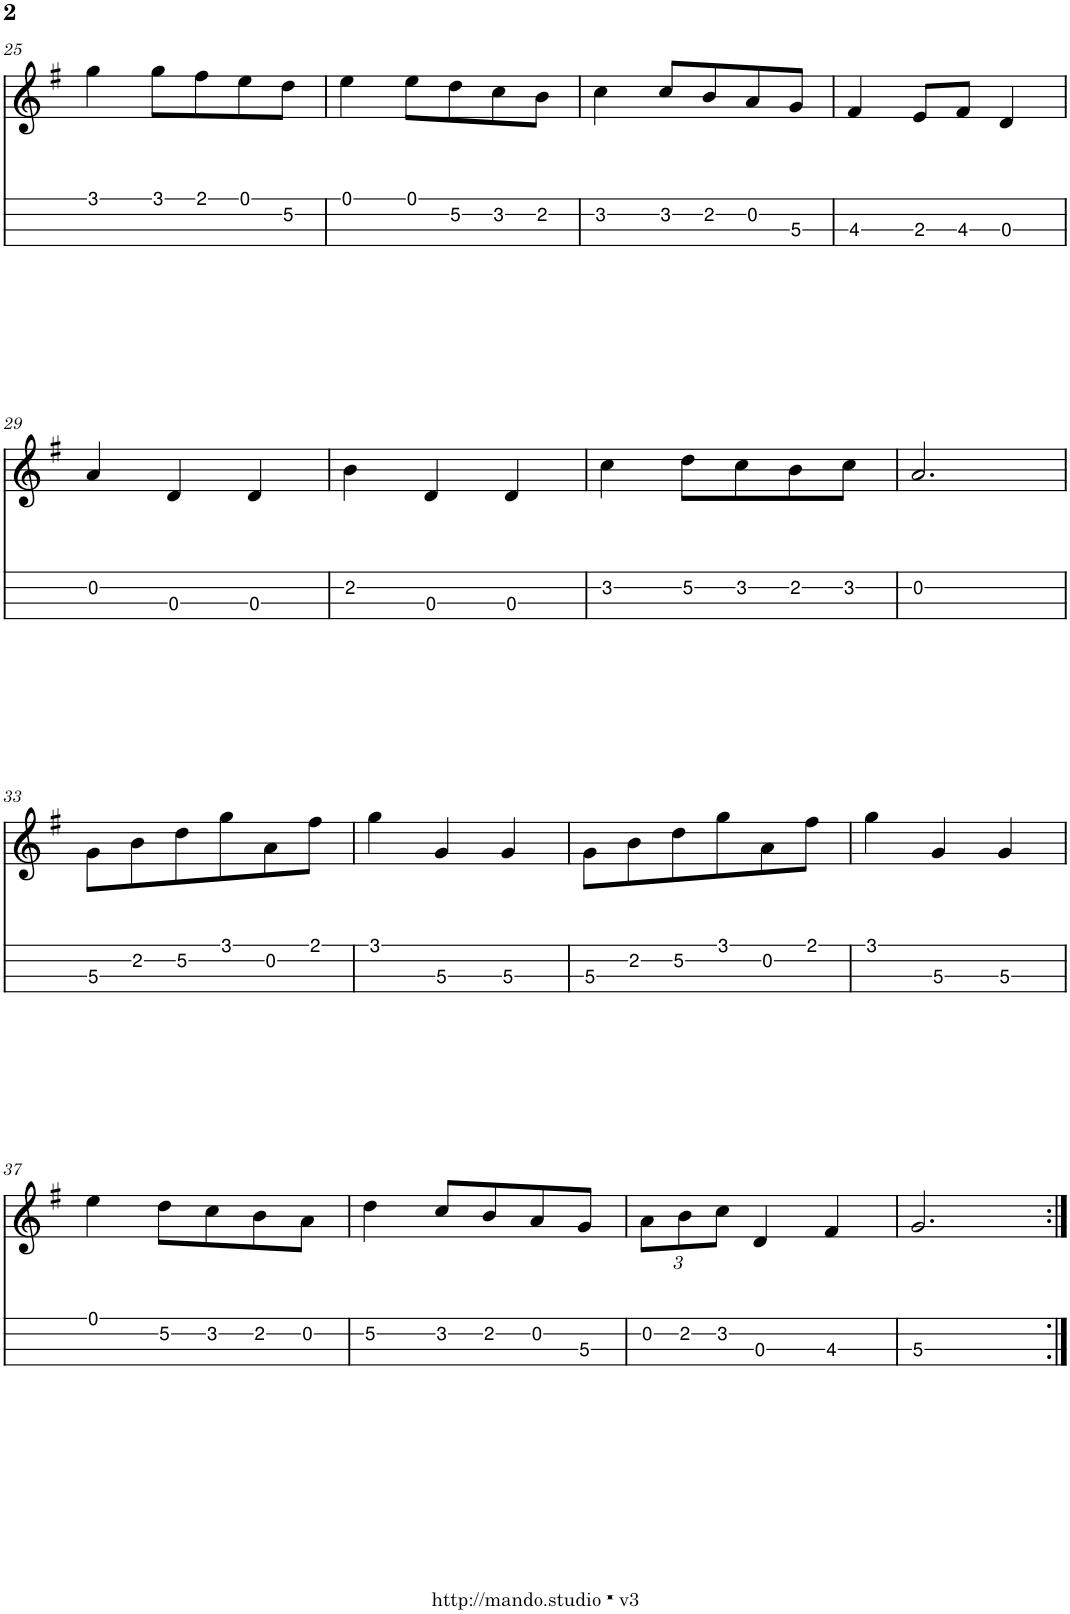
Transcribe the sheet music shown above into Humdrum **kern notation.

**kern	**kern
*part1	*part1
*staff2	*staff1
*I"Mandolin	*
*I'Mdn.	*
!!LO:PB:g=z
*	*clefG2
*k[f#]	*k[f#]
*M3/4	*M3/4
=25	=25
4gg	4gg\
8ggL	8gg\L
8ff#J	8ff#\
8eeL	8ee\
8ddJ	8dd\J
=26	=26
4ee	4ee\
8eeL	8ee\L
8ddJ	8dd\
8ccL	8cc\
8bJ	8b\J
=27	=27
4cc	4cc\
8ccL	8cc/L
8bJ	8b/
8aL	8a/
8gJ	8g/J
=28	=28
4f#	4f#/
8eL	8e/L
8f#J	8f#/J
4d	4d/
!!LO:LB:g=z
=29	=29
4a	4a/
4d	4d/
4d	4d/
=30	=30
4b	4b\
4d	4d/
4d	4d/
=31	=31
4cc	4cc\
8ddL	8dd\L
8ccJ	8cc\
8bL	8b\
8ccJ	8cc\J
=32	=32
2.a	2.a/
!!LO:LB:g=z
=33	=33
8gL	8g\L
8bJ	8b\
8ddL	8dd\
8ggJ	8gg\
8aL	8a\
8ff#J	8ff#\J
=34	=34
4gg	4gg\
4g	4g/
4g	4g/
=35	=35
8gL	8g\L
8bJ	8b\
8ddL	8dd\
8ggJ	8gg\
8aL	8a\
8ff#J	8ff#\J
=36	=36
4gg	4gg\
4g	4g/
4g	4g/
!!LO:LB:g=z
=37	=37
4ee	4ee\
8ddL	8dd\L
8ccJ	8cc\
8bL	8b\
8aJ	8a\J
=38	=38
4dd	4dd\
8ccL	8cc/L
8bJ	8b/
8aL	8a/
8gJ	8g/J
=39	=39
*Xbrackettup	*Xbrackettup
12aL	12a\L
12b	12b\
12ccJ	12cc\J
4d	4d/
4f#	4f#/
=40	=40
2.g	2.g/
=:|!	=:|!
*-	*-
